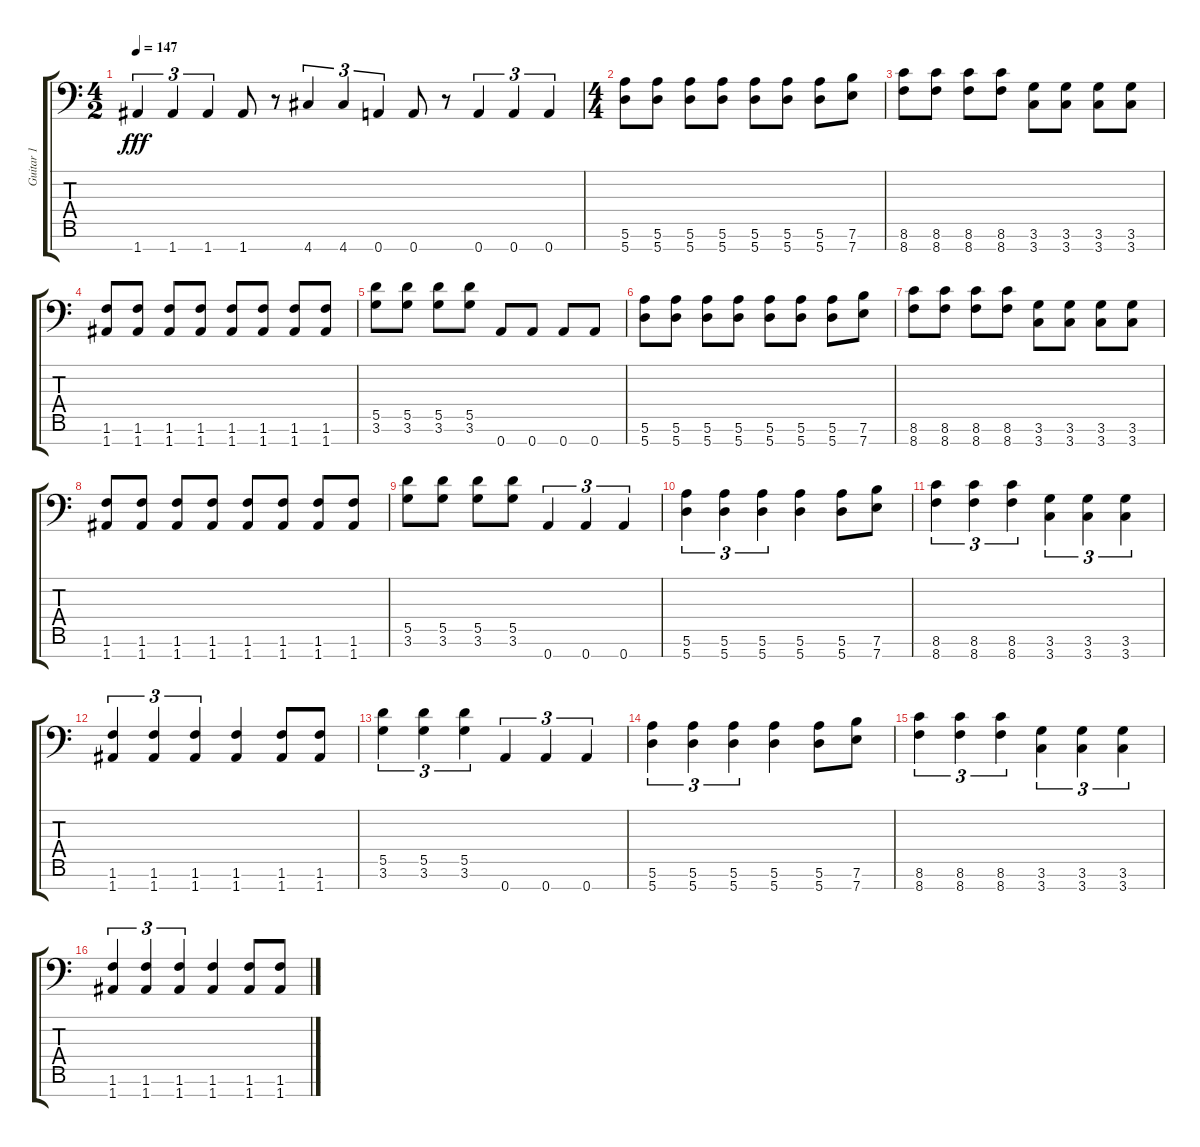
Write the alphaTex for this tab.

\track ("Guitar 1" "Guitar 1") {instrument overdrivenguitar}
\staff {score tabs}
\tuning (E4 B3 G3 D3 A2 E2 A1) {hide}
\ts (4 2)
\tempo 147
\clef f4
\ks c
1.7.4{tu (3 2) dy fff} 1.7.4{tu (3 2)} 1.7.4{tu (3 2)} 1.7.8 r.8 4.7.4{tu (3 2)} 4.7.4{tu (3 2)} 0.7.4{tu (3 2)} 0.7.8 r.8 0.7.4{tu (3 2)} 0.7.4{tu (3 2)} 0.7.4{tu (3 2)} |
\ts (4 4)
(5.6 5.7).8 (5.6 5.7).8 (5.6 5.7).8 (5.6 5.7).8 (5.6 5.7).8 (5.6 5.7).8 (5.6 5.7).8 (7.6 7.7).8 |
(8.6 8.7).8 (8.6 8.7).8 (8.6 8.7).8 (8.6 8.7).8 (3.6 3.7).8 (3.6 3.7).8 (3.6 3.7).8 (3.6 3.7).8 |
(1.6 1.7).8 (1.6 1.7).8 (1.6 1.7).8 (1.6 1.7).8 (1.6 1.7).8 (1.6 1.7).8 (1.6 1.7).8 (1.6 1.7).8 |
(5.5 3.6).8 (5.5 3.6).8 (5.5 3.6).8 (5.5 3.6).8 0.7.8 0.7.8 0.7.8 0.7.8 |
(5.6 5.7).8 (5.6 5.7).8 (5.6 5.7).8 (5.6 5.7).8 (5.6 5.7).8 (5.6 5.7).8 (5.6 5.7).8 (7.6 7.7).8 |
(8.6 8.7).8 (8.6 8.7).8 (8.6 8.7).8 (8.6 8.7).8 (3.6 3.7).8 (3.6 3.7).8 (3.6 3.7).8 (3.6 3.7).8 |
(1.6 1.7).8 (1.6 1.7).8 (1.6 1.7).8 (1.6 1.7).8 (1.6 1.7).8 (1.6 1.7).8 (1.6 1.7).8 (1.6 1.7).8 |
(5.5 3.6).8 (5.5 3.6).8 (5.5 3.6).8 (5.5 3.6).8 0.7.4{tu (3 2)} 0.7.4{tu (3 2)} 0.7.4{tu (3 2)} |
(5.6 5.7).4{tu (3 2)} (5.6 5.7).4{tu (3 2)} (5.6 5.7).4{tu (3 2)} (5.6 5.7).4 (5.6 5.7).8 (7.6 7.7).8 |
(8.6 8.7).4{tu (3 2)} (8.6 8.7).4{tu (3 2)} (8.6 8.7).4{tu (3 2)} (3.6 3.7).4{tu (3 2)} (3.6 3.7).4{tu (3 2)} (3.6 3.7).4{tu (3 2)} |
(1.6 1.7).4{tu (3 2)} (1.6 1.7).4{tu (3 2)} (1.6 1.7).4{tu (3 2)} (1.6 1.7).4 (1.6 1.7).8 (1.6 1.7).8 |
(5.5 3.6).4{tu (3 2)} (5.5 3.6).4{tu (3 2)} (5.5 3.6).4{tu (3 2)} 0.7.4{tu (3 2)} 0.7.4{tu (3 2)} 0.7.4{tu (3 2)} |
(5.6 5.7).4{tu (3 2)} (5.6 5.7).4{tu (3 2)} (5.6 5.7).4{tu (3 2)} (5.6 5.7).4 (5.6 5.7).8 (7.6 7.7).8 |
(8.6 8.7).4{tu (3 2)} (8.6 8.7).4{tu (3 2)} (8.6 8.7).4{tu (3 2)} (3.6 3.7).4{tu (3 2)} (3.6 3.7).4{tu (3 2)} (3.6 3.7).4{tu (3 2)} |
(1.6 1.7).4{tu (3 2)} (1.6 1.7).4{tu (3 2)} (1.6 1.7).4{tu (3 2)} (1.6 1.7).4 (1.6 1.7).8 (1.6 1.7).8
